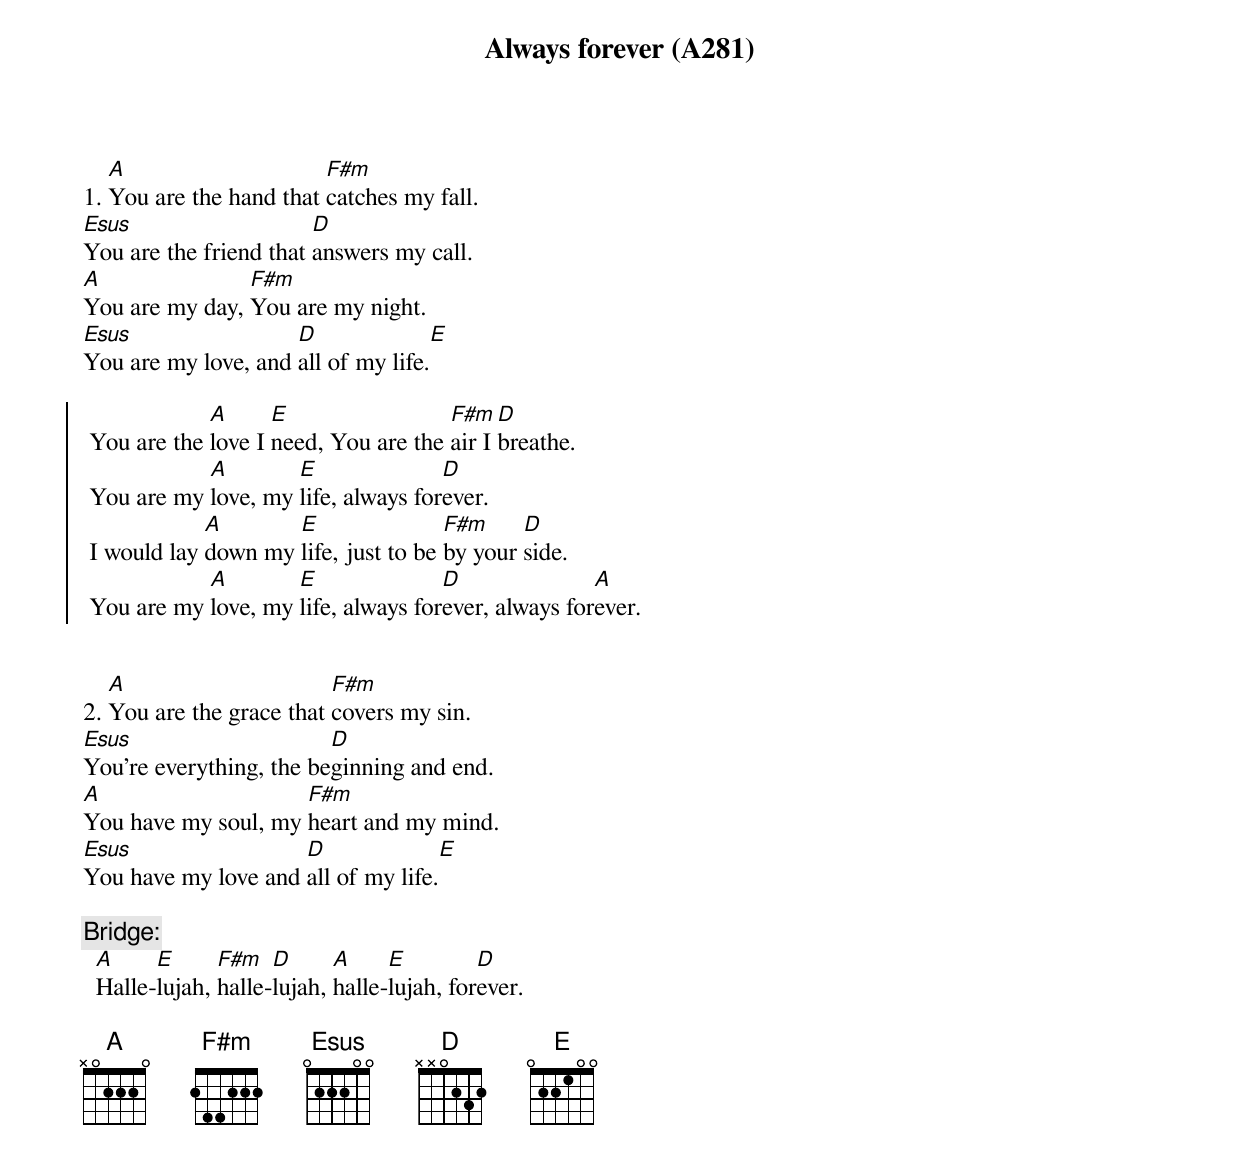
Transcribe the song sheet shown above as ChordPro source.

{title: Always forever (A281)}
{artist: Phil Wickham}

1. [A]You are the hand that [F#m]catches my fall.
[Esus]You are the friend that [D]answers my call.
[A]You are my day, [F#m]You are my night.
[Esus]You are my love, and [D]all of my life.[E]

{soc}
 You are the [A]love I [E]need, You are the [F#m]air I [D]breathe.
 You are my [A]love, my [E]life, always for[D]ever.
 I would lay [A]down my [E]life, just to be [F#m]by your [D]side.
 You are my [A]love, my [E]life, always for[D]ever, always for[A]ever.
 {eoc}


2. [A]You are the grace that [F#m]covers my sin.
[Esus]You're everything, the be[D]ginning and end.
[A]You have my soul, my [F#m]heart and my mind.
[Esus]You have my love and [D]all of my life.[E]

{comment: Bridge:}
  [A]Halle-[E]lujah, [F#m]halle-[D]lujah, [A]halle-[E]lujah, for[D]ever.

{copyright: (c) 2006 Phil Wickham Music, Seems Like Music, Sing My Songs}
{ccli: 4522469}
